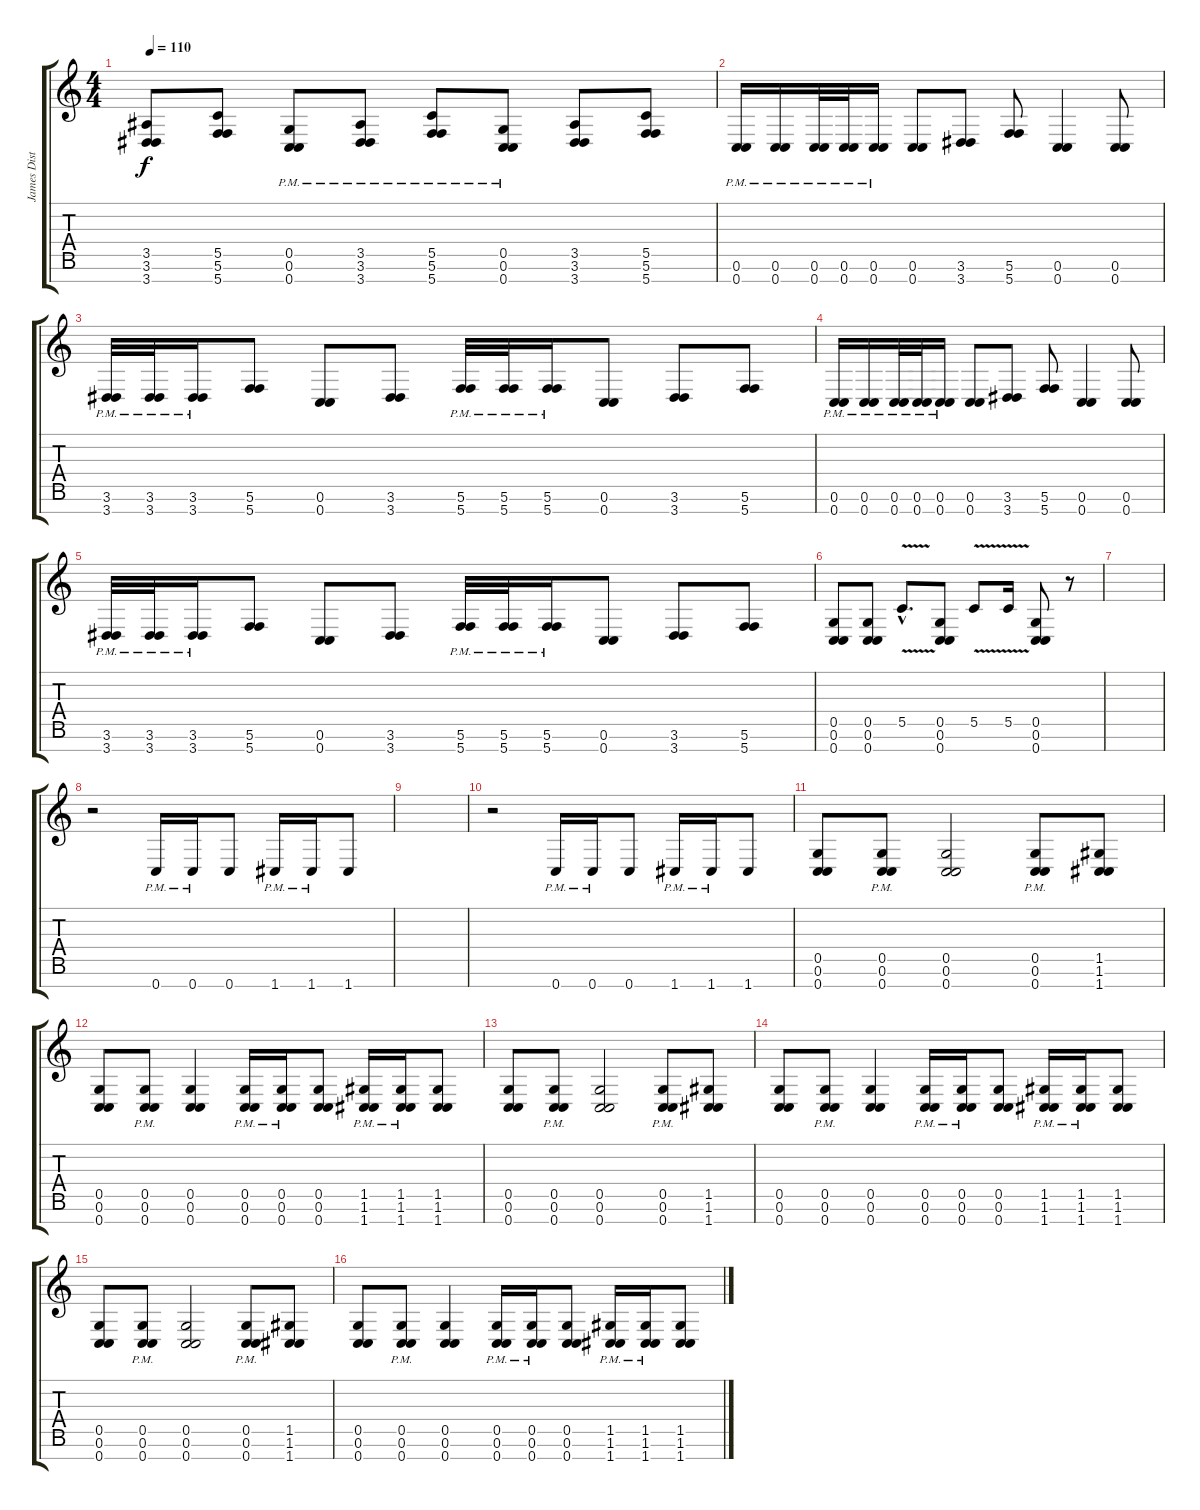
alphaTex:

\track ("James Distortion" "James Dist") {instrument distortionguitar}
\staff {score tabs}
\tuning (D4 A3 F3 C3 G2 C2 C2) {hide}
\ts (4 4)
\tempo 110
\clef g2
\ks c
(3.5 3.6 3.7).8{dy f} (5.5 5.6 5.7).8 (0.5{pm} 0.6{pm} 0.7{pm}).8 (3.5{pm} 3.6{pm} 3.7{pm}).8 (5.5{pm} 5.6{pm} 5.7{pm}).8 (0.5{pm} 0.6{pm} 0.7{pm}).8 (3.5 3.6 3.7).8 (5.5 5.6 5.7).8 |
(0.6{pm} 0.7{pm}).16 (0.6{pm} 0.7{pm}).16 (0.6{pm} 0.7{pm}).32 (0.6{pm} 0.7{pm}).32 (0.6{pm} 0.7{pm}).16 (0.6 0.7).8 (3.6 3.7).8 (5.6 5.7).8 (0.6 0.7).4 (0.6 0.7).8 |
(3.6{pm} 3.7{pm}).32 (3.6{pm} 3.7{pm}).32 (3.6{pm} 3.7{pm}).16 (5.6 5.7).8 (0.6 0.7).8 (3.6 3.7).8 (5.6{pm} 5.7{pm}).32 (5.6{pm} 5.7{pm}).32 (5.6{pm} 5.7{pm}).16 (0.6 0.7).8 (3.6 3.7).8 (5.6 5.7).8 |
(0.6{pm} 0.7{pm}).16 (0.6{pm} 0.7{pm}).16 (0.6{pm} 0.7{pm}).32 (0.6{pm} 0.7{pm}).32 (0.6{pm} 0.7{pm}).16 (0.6 0.7).8 (3.6 3.7).8 (5.6 5.7).8 (0.6 0.7).4 (0.6 0.7).8 |
(3.6{pm} 3.7{pm}).32 (3.6{pm} 3.7{pm}).32 (3.6{pm} 3.7{pm}).16 (5.6 5.7).8 (0.6 0.7).8 (3.6 3.7).8 (5.6{pm} 5.7{pm}).32 (5.6{pm} 5.7{pm}).32 (5.6{pm} 5.7{pm}).16 (0.6 0.7).8 (3.6 3.7).8 (5.6 5.7).8 |
(0.5 0.6 0.7).8 (0.5 0.6 0.7).8 5.5{v hac}.8{d} (0.5 0.6 0.7).8 5.5{v}.8 5.5{v}.16 (0.5 0.6 0.7).8 r.8 |
|
r.2 0.7{pm}.16 0.7{pm}.16 0.7.8 1.7{pm}.16 1.7{pm}.16 1.7.8 |
|
r.2 0.7{pm}.16 0.7{pm}.16 0.7.8 1.7{pm}.16 1.7{pm}.16 1.7.8 |
(0.5 0.6 0.7).8 (0.5{pm} 0.6{pm} 0.7{pm}).8 (0.5 0.6 0.7).2 (0.5{pm} 0.6{pm} 0.7{pm}).8 (1.5 1.6 1.7).8 |
(0.5 0.6 0.7).8 (0.5{pm} 0.6{pm} 0.7{pm}).8 (0.5 0.6 0.7).4 (0.5{pm} 0.6{pm} 0.7{pm}).16 (0.5{pm} 0.6{pm} 0.7{pm}).16 (0.5 0.6 0.7).8 (1.5{pm} 1.6{pm} 1.7{pm}).16 (1.5{pm} 1.6{pm} 1.7{pm}).16 (1.5 1.6 1.7).8 |
(0.5 0.6 0.7).8 (0.5{pm} 0.6{pm} 0.7{pm}).8 (0.5 0.6 0.7).2 (0.5{pm} 0.6{pm} 0.7{pm}).8 (1.5 1.6 1.7).8 |
(0.5 0.6 0.7).8 (0.5{pm} 0.6{pm} 0.7{pm}).8 (0.5 0.6 0.7).4 (0.5{pm} 0.6{pm} 0.7{pm}).16 (0.5{pm} 0.6{pm} 0.7{pm}).16 (0.5 0.6 0.7).8 (1.5{pm} 1.6{pm} 1.7{pm}).16 (1.5{pm} 1.6{pm} 1.7{pm}).16 (1.5 1.6 1.7).8 |
(0.5 0.6 0.7).8 (0.5{pm} 0.6{pm} 0.7{pm}).8 (0.5 0.6 0.7).2 (0.5{pm} 0.6{pm} 0.7{pm}).8 (1.5 1.6 1.7).8 |
(0.5 0.6 0.7).8 (0.5{pm} 0.6{pm} 0.7{pm}).8 (0.5 0.6 0.7).4 (0.5{pm} 0.6{pm} 0.7{pm}).16 (0.5{pm} 0.6{pm} 0.7{pm}).16 (0.5 0.6 0.7).8 (1.5{pm} 1.6{pm} 1.7{pm}).16 (1.5{pm} 1.6{pm} 1.7{pm}).16 (1.5 1.6 1.7).8
